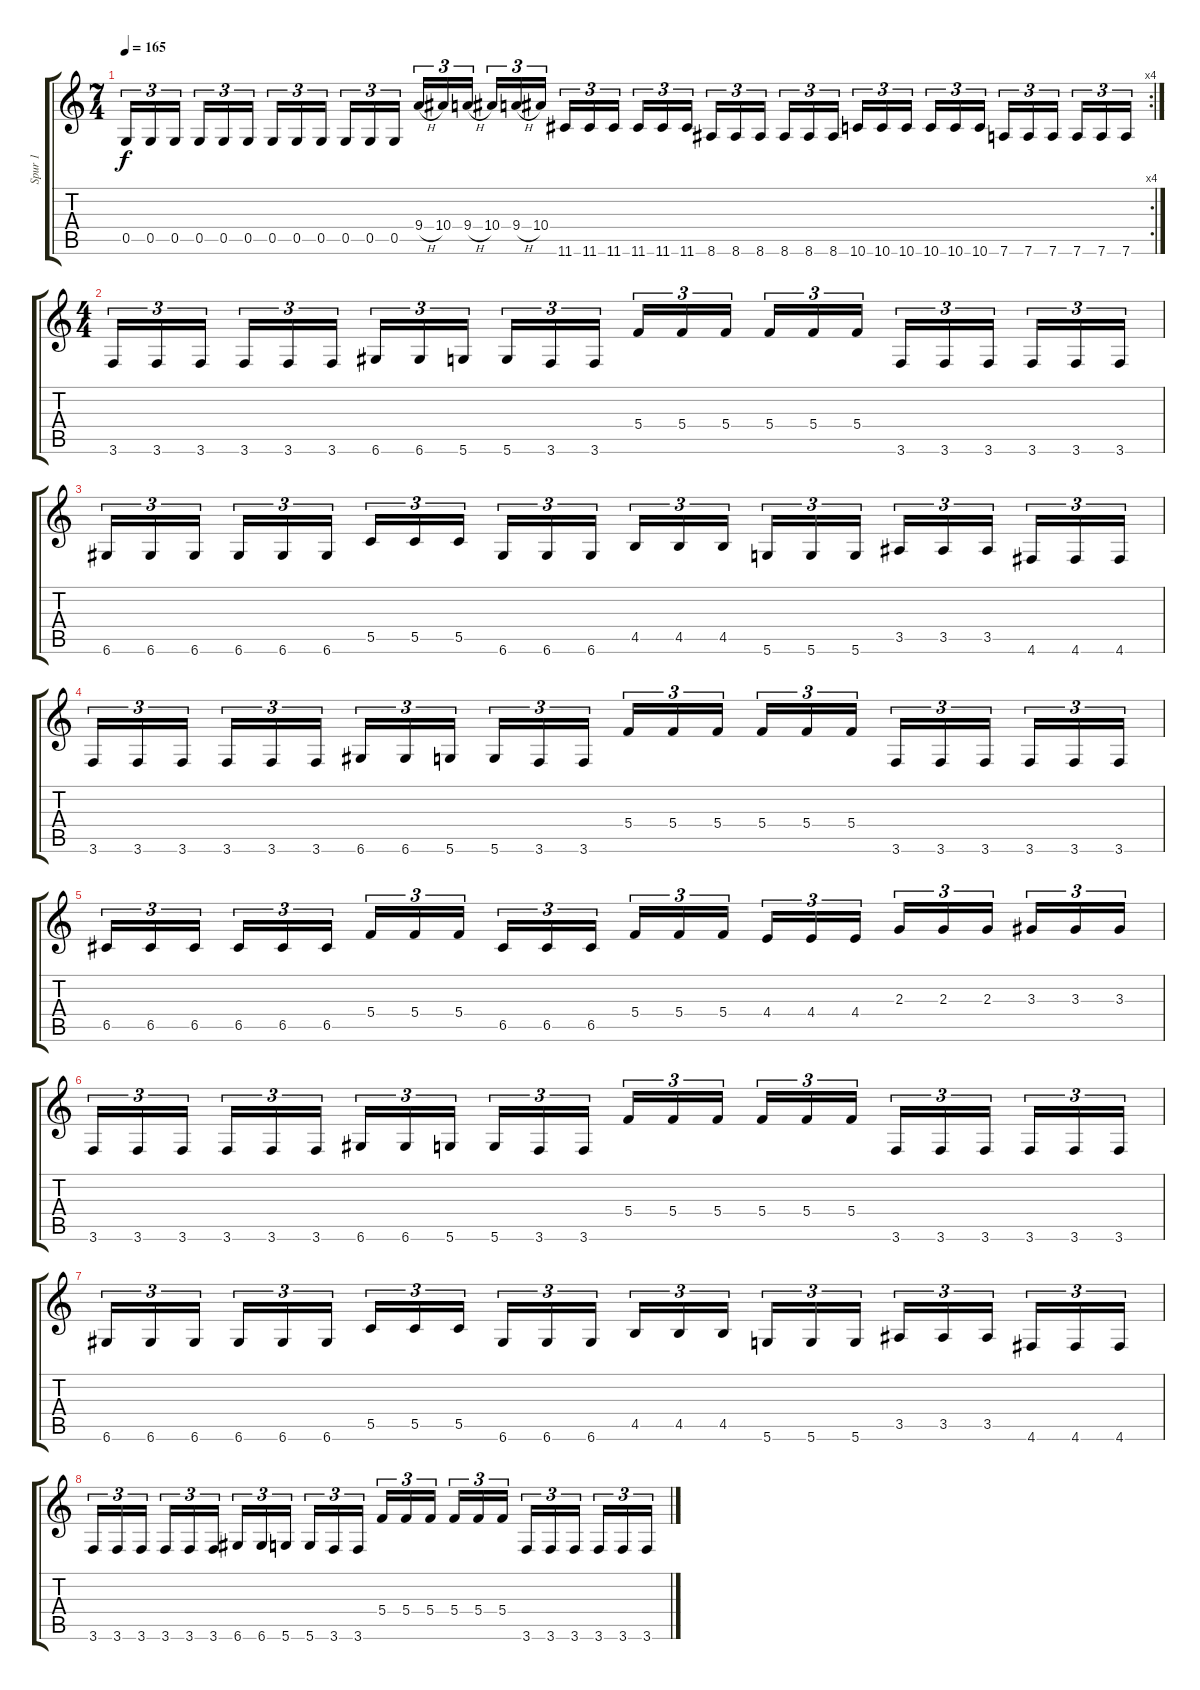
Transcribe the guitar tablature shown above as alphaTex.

\track ("Spur 1" "Spur 1") {instrument distortionguitar}
\staff {score tabs}
\tuning (D4 A3 F3 C3 G2 D2) {hide}
\rc 4
\ts (7 4)
\tempo 165
\clef g2
\ks c
0.5.16{tu (3 2) dy f} 0.5.16{tu (3 2)} 0.5.16{tu (3 2) beam splitsecondary} 0.5.16{tu (3 2)} 0.5.16{tu (3 2)} 0.5.16{tu (3 2)} 0.5.16{tu (3 2)} 0.5.16{tu (3 2)} 0.5.16{tu (3 2) beam splitsecondary} 0.5.16{tu (3 2)} 0.5.16{tu (3 2)} 0.5.16{tu (3 2)} 9.4{h}.16{tu (3 2)} 10.4.16{tu (3 2)} 9.4{h}.16{tu (3 2) beam splitsecondary} 10.4.16{tu (3 2)} 9.4{h}.16{tu (3 2)} 10.4.16{tu (3 2)} 11.6.16{tu (3 2)} 11.6.16{tu (3 2)} 11.6.16{tu (3 2) beam splitsecondary} 11.6.16{tu (3 2)} 11.6.16{tu (3 2)} 11.6.16{tu (3 2)} 8.6.16{tu (3 2)} 8.6.16{tu (3 2)} 8.6.16{tu (3 2) beam splitsecondary} 8.6.16{tu (3 2)} 8.6.16{tu (3 2)} 8.6.16{tu (3 2)} 10.6.16{tu (3 2)} 10.6.16{tu (3 2)} 10.6.16{tu (3 2) beam splitsecondary} 10.6.16{tu (3 2)} 10.6.16{tu (3 2)} 10.6.16{tu (3 2)} 7.6.16{tu (3 2)} 7.6.16{tu (3 2)} 7.6.16{tu (3 2) beam splitsecondary} 7.6.16{tu (3 2)} 7.6.16{tu (3 2)} 7.6.16{tu (3 2)} |
\ts (4 4)
3.6.16{tu (3 2)} 3.6.16{tu (3 2)} 3.6.16{tu (3 2) beam splitsecondary} 3.6.16{tu (3 2)} 3.6.16{tu (3 2)} 3.6.16{tu (3 2)} 6.6.16{tu (3 2)} 6.6.16{tu (3 2)} 5.6.16{tu (3 2) beam splitsecondary} 5.6.16{tu (3 2)} 3.6.16{tu (3 2)} 3.6.16{tu (3 2)} 5.4.16{tu (3 2)} 5.4.16{tu (3 2)} 5.4.16{tu (3 2) beam splitsecondary} 5.4.16{tu (3 2)} 5.4.16{tu (3 2)} 5.4.16{tu (3 2)} 3.6.16{tu (3 2)} 3.6.16{tu (3 2)} 3.6.16{tu (3 2) beam splitsecondary} 3.6.16{tu (3 2)} 3.6.16{tu (3 2)} 3.6.16{tu (3 2)} |
6.6.16{tu (3 2)} 6.6.16{tu (3 2)} 6.6.16{tu (3 2) beam splitsecondary} 6.6.16{tu (3 2)} 6.6.16{tu (3 2)} 6.6.16{tu (3 2)} 5.5.16{tu (3 2)} 5.5.16{tu (3 2)} 5.5.16{tu (3 2) beam splitsecondary} 6.6.16{tu (3 2)} 6.6.16{tu (3 2)} 6.6.16{tu (3 2)} 4.5.16{tu (3 2)} 4.5.16{tu (3 2)} 4.5.16{tu (3 2) beam splitsecondary} 5.6.16{tu (3 2)} 5.6.16{tu (3 2)} 5.6.16{tu (3 2)} 3.5.16{tu (3 2)} 3.5.16{tu (3 2)} 3.5.16{tu (3 2) beam splitsecondary} 4.6.16{tu (3 2)} 4.6.16{tu (3 2)} 4.6.16{tu (3 2)} |
3.6.16{tu (3 2)} 3.6.16{tu (3 2)} 3.6.16{tu (3 2) beam splitsecondary} 3.6.16{tu (3 2)} 3.6.16{tu (3 2)} 3.6.16{tu (3 2)} 6.6.16{tu (3 2)} 6.6.16{tu (3 2)} 5.6.16{tu (3 2) beam splitsecondary} 5.6.16{tu (3 2)} 3.6.16{tu (3 2)} 3.6.16{tu (3 2)} 5.4.16{tu (3 2)} 5.4.16{tu (3 2)} 5.4.16{tu (3 2) beam splitsecondary} 5.4.16{tu (3 2)} 5.4.16{tu (3 2)} 5.4.16{tu (3 2)} 3.6.16{tu (3 2)} 3.6.16{tu (3 2)} 3.6.16{tu (3 2) beam splitsecondary} 3.6.16{tu (3 2)} 3.6.16{tu (3 2)} 3.6.16{tu (3 2)} |
6.5.16{tu (3 2)} 6.5.16{tu (3 2)} 6.5.16{tu (3 2) beam splitsecondary} 6.5.16{tu (3 2)} 6.5.16{tu (3 2)} 6.5.16{tu (3 2)} 5.4.16{tu (3 2)} 5.4.16{tu (3 2)} 5.4.16{tu (3 2) beam splitsecondary} 6.5.16{tu (3 2)} 6.5.16{tu (3 2)} 6.5.16{tu (3 2)} 5.4.16{tu (3 2)} 5.4.16{tu (3 2)} 5.4.16{tu (3 2) beam splitsecondary} 4.4.16{tu (3 2)} 4.4.16{tu (3 2)} 4.4.16{tu (3 2)} 2.3.16{tu (3 2)} 2.3.16{tu (3 2)} 2.3.16{tu (3 2) beam splitsecondary} 3.3.16{tu (3 2)} 3.3.16{tu (3 2)} 3.3.16{tu (3 2)} |
3.6.16{tu (3 2)} 3.6.16{tu (3 2)} 3.6.16{tu (3 2) beam splitsecondary} 3.6.16{tu (3 2)} 3.6.16{tu (3 2)} 3.6.16{tu (3 2)} 6.6.16{tu (3 2)} 6.6.16{tu (3 2)} 5.6.16{tu (3 2) beam splitsecondary} 5.6.16{tu (3 2)} 3.6.16{tu (3 2)} 3.6.16{tu (3 2)} 5.4.16{tu (3 2)} 5.4.16{tu (3 2)} 5.4.16{tu (3 2) beam splitsecondary} 5.4.16{tu (3 2)} 5.4.16{tu (3 2)} 5.4.16{tu (3 2)} 3.6.16{tu (3 2)} 3.6.16{tu (3 2)} 3.6.16{tu (3 2) beam splitsecondary} 3.6.16{tu (3 2)} 3.6.16{tu (3 2)} 3.6.16{tu (3 2)} |
6.6.16{tu (3 2)} 6.6.16{tu (3 2)} 6.6.16{tu (3 2) beam splitsecondary} 6.6.16{tu (3 2)} 6.6.16{tu (3 2)} 6.6.16{tu (3 2)} 5.5.16{tu (3 2)} 5.5.16{tu (3 2)} 5.5.16{tu (3 2) beam splitsecondary} 6.6.16{tu (3 2)} 6.6.16{tu (3 2)} 6.6.16{tu (3 2)} 4.5.16{tu (3 2)} 4.5.16{tu (3 2)} 4.5.16{tu (3 2) beam splitsecondary} 5.6.16{tu (3 2)} 5.6.16{tu (3 2)} 5.6.16{tu (3 2)} 3.5.16{tu (3 2)} 3.5.16{tu (3 2)} 3.5.16{tu (3 2) beam splitsecondary} 4.6.16{tu (3 2)} 4.6.16{tu (3 2)} 4.6.16{tu (3 2)} |
3.6.16{tu (3 2)} 3.6.16{tu (3 2)} 3.6.16{tu (3 2) beam splitsecondary} 3.6.16{tu (3 2)} 3.6.16{tu (3 2)} 3.6.16{tu (3 2)} 6.6.16{tu (3 2)} 6.6.16{tu (3 2)} 5.6.16{tu (3 2) beam splitsecondary} 5.6.16{tu (3 2)} 3.6.16{tu (3 2)} 3.6.16{tu (3 2)} 5.4.16{tu (3 2)} 5.4.16{tu (3 2)} 5.4.16{tu (3 2) beam splitsecondary} 5.4.16{tu (3 2)} 5.4.16{tu (3 2)} 5.4.16{tu (3 2)} 3.6.16{tu (3 2)} 3.6.16{tu (3 2)} 3.6.16{tu (3 2) beam splitsecondary} 3.6.16{tu (3 2)} 3.6.16{tu (3 2)} 3.6.16{tu (3 2)}
